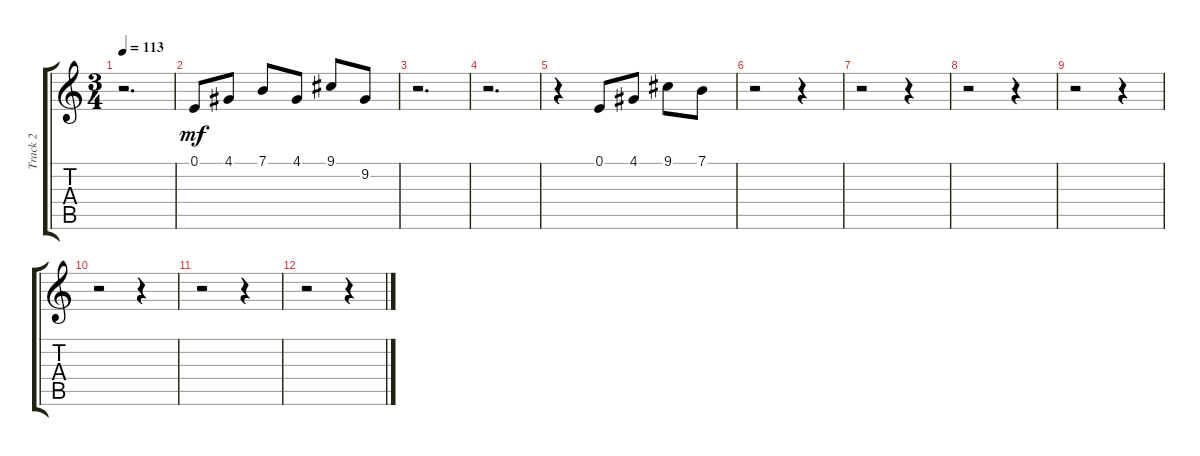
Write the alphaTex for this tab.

\track ("Track 2" "Track 2") {instrument vibraphone}
\staff {score tabs}
\tuning (E4 B3 G3 D3 A2 E2) {hide}
\ts (3 4)
\tempo 113
\clef g2
\ks c
r.2{d dy p} |
0.1.8{dy mf} 4.1.8 7.1.8 4.1.8 9.1.8 9.2.8 |
r.2{d} |
r.2{d} |
r.4 0.1.8 4.1.8 9.1.8 7.1.8 |
r.2 r.4 |
r.2 r.4 |
r.2 r.4 |
r.2 r.4 |
r.2 r.4 |
r.2 r.4 |
r.2 r.4
